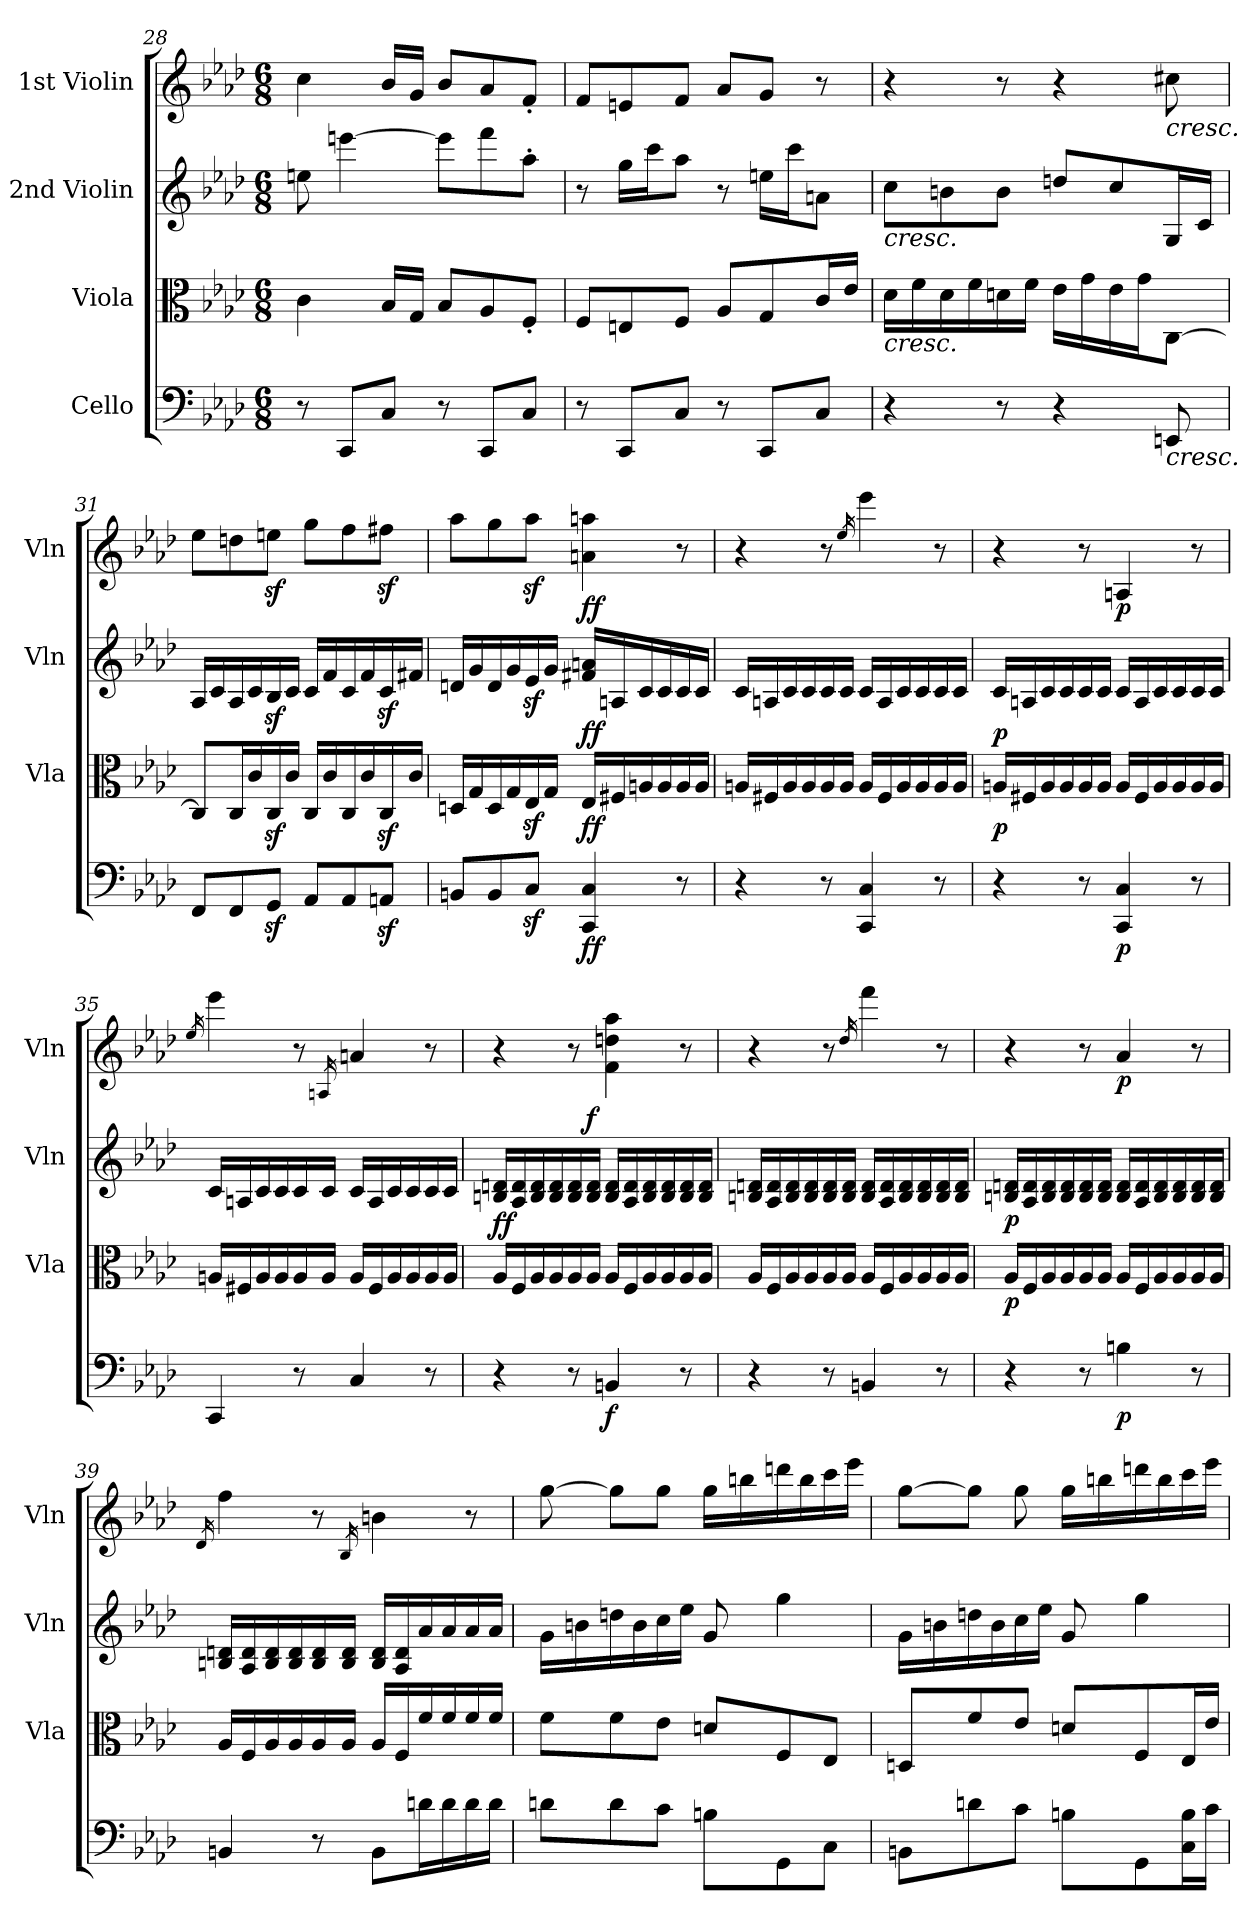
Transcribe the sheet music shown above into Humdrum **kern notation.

**kern	**dynam	**kern	**dynam	**kern	**dynam	**kern	**dynam
*part4	*part4	*part3	*part3	*part2	*part2	*part1	*part1
*staff4	*staff4	*staff3	*staff3	*staff2	*staff2	*staff1	*staff1
*I"Cello	*	*I"Viola	*	*I"2nd Violin	*	*I"1st Violin	*
*	*	*I'Vla	*	*I'Vln	*	*I'Vln	*
*clefF4	*	*clefC3	*	*clefG2	*	*clefG2	*
*k[b-e-a-d-]	*	*k[b-e-a-d-]	*	*k[b-e-a-d-]	*	*k[b-e-a-d-]	*
*M6/8	*	*M6/8	*	*M6/8	*	*M6/8	*
=28	=28	=28	=28	=28	=28	=28	=28
8r	.	4c\	.	8een\	.	4cc\	.
8CC/L	.	.	.	[4eeen\	.	.	.
8C/J	.	16B-/LL	.	.	.	16b-/LL	.
.	.	16G/JJ	.	.	.	16g/JJ	.
8r	.	8B-/L	.	8eee\L]	.	8b-/L	.
8CC/L	.	8A-/	.	8fff\	.	8a-/	.
8C/J	.	8F'/J	.	8aa-'\J	.	8f'/J	.
!!LO:LB:g=z
=29	=29	=29	=29	=29	=29	=29	=29
8r	.	8F/L	.	8r	.	8f/L	.
8CC/L	.	8En/	.	16gg\LL	.	8en/	.
.	.	.	.	16ccc\J	.	.	.
8C/J	.	8F/J	.	8aa-\J	.	8f/J	.
8r	.	8A-/L	.	8r	.	8a-/L	.
8CC/L	.	8G/	.	16een\LL	.	8g/J	.
.	.	.	.	16ccc\J	.	.	.
8C/J	.	16c/L	.	8an\J	.	8r	.
.	.	16e-/JJ	.	.	.	.	.
!!LO:PB:g=z
=30	=30	=30	=30	=30	=30	=30	=30
!	!	!	!	!LO:TX:b:i:t=cresc.	!	!	!
!	!	!LO:TX:b:i:t=cresc.	!	!	!	!	!
4r	.	16d-\LL	.	8cc\L	.	4r	.
.	.	16f\	.	.	.	.	.
.	.	16d-\	.	8bn\	.	.	.
.	.	16f\	.	.	.	.	.
8r	.	16dn\	.	8b\J	.	8r	.
.	.	16f\JJ	.	.	.	.	.
4r	.	16e-\LL	.	8ddn/L	.	4r	.
.	.	16g\	.	.	.	.	.
.	.	16e-\	.	8cc/	.	.	.
.	.	16g\J	.	.	.	.	.
!	!	!	!	!	!	!LO:TX:b:i:t=cresc.	!
!LO:TX:b:i:t=cresc.	!	!	!	!	!	!	!
8EEn/	.	[8C\J	.	16G/L	.	8cc#X\	.
.	.	.	.	16c/JJ	.	.	.
=31	=31	=31	=31	=31	=31	=31	=31
8FF/L	.	8C/L]	.	16A-/LL	.	8ee-\L	.
.	.	.	.	16c/	.	.	.
8FF/	.	16C/L	.	16A-/	.	8ddn\	.
.	.	16c/	.	16c/	.	.	.
8GGz</J	.	16Cz</	.	16B-z</	.	8eenz<\J	.
.	.	16c/JJ	.	16c/JJ	.	.	.
8AA-/L	.	16C/LL	.	16c/LL	.	8gg\L	.
.	.	16c/	.	16f/	.	.	.
8AA-/	.	16C/	.	16c/	.	8ff\	.
.	.	16c/	.	16f/	.	.	.
8AAnz</J	.	16Cz</	.	16cz</	.	8ff#Xz<\J	.
.	.	16c/JJ	.	16f#X/JJ	.	.	.
!!LO:LB:g=z
=32	=32	=32	=32	=32	=32	=32	=32
8BBn/L	.	16Dn/LL	.	16dn/LL	.	8aa-\L	.
.	.	16G/	.	16g/	.	.	.
8BB/	.	16D/	.	16d/	.	8gg\	.
.	.	16G/	.	16g/	.	.	.
8Cz</J	.	16E-z</	.	16e-z</	.	8aa-z<\J	.
.	.	16G/JJ	.	16g/JJ	.	.	.
!	!LO:DY:b	!	!LO:DY:b	!	!LO:DY:b	!	!LO:DY:b
4CC/ 4C/	ff	16E-/LL	ff	16f#X/ 16an/LL	ff	4an\ 4aan\	ff
.	.	16F#X/	.	16An/	.	.	.
.	.	16An/	.	16c/	.	.	.
.	.	16A/	.	16c/	.	.	.
8r	.	16A/	.	16c/	.	8r	.
.	.	16A/JJ	.	16c/JJ	.	.	.
!!LO:LB:g=z
=33	=33	=33	=33	=33	=33	=33	=33
4r	.	16An/LL	.	16c/LL	.	4r	.
.	.	16F#X/	.	16An/	.	.	.
.	.	16A/	.	16c/	.	.	.
.	.	16A/	.	16c/	.	.	.
8r	.	16A/	.	16c/	.	8r	.
.	.	16A/JJ	.	16c/JJ	.	.	.
.	.	.	.	.	.	16qee-/	.
4CC/ 4C/	.	16A/LL	.	16c/LL	.	4eee-\	.
.	.	16F#/	.	16A/	.	.	.
.	.	16A/	.	16c/	.	.	.
.	.	16A/	.	16c/	.	.	.
8r	.	16A/	.	16c/	.	8r	.
.	.	16A/JJ	.	16c/JJ	.	.	.
=34	=34	=34	=34	=34	=34	=34	=34
!	!	!	!LO:DY:b	!	!LO:DY:b	!	!
4r	.	16An/LL	p	16c/LL	p	4r	.
.	.	16F#X/	.	16An/	.	.	.
.	.	16A/	.	16c/	.	.	.
.	.	16A/	.	16c/	.	.	.
8r	.	16A/	.	16c/	.	8r	.
.	.	16A/JJ	.	16c/JJ	.	.	.
!	!LO:DY:b	!	!	!	!	!	!LO:DY:b
4CC/ 4C/	p	16A/LL	.	16c/LL	.	4An/	p
.	.	16F#/	.	16A/	.	.	.
.	.	16A/	.	16c/	.	.	.
.	.	16A/	.	16c/	.	.	.
8r	.	16A/	.	16c/	.	8r	.
.	.	16A/JJ	.	16c/JJ	.	.	.
!!LO:PB:g=z
=35	=35	=35	=35	=35	=35	=35	=35
.	.	.	.	.	.	16qee-/	.
4CC/	.	16An/LL	.	16c/LL	.	4eee-\	.
.	.	16F#X/	.	16An/	.	.	.
.	.	16A/	.	16c/	.	.	.
.	.	16A/	.	16c/	.	.	.
8r	.	16A/	.	16c/	.	8r	.
.	.	16A/JJ	.	16c/JJ	.	.	.
.	.	.	.	.	.	16qAn/	.
4C/	.	16A/LL	.	16c/LL	.	4an/	.
.	.	16F#/	.	16A/	.	.	.
.	.	16A/	.	16c/	.	.	.
.	.	16A/	.	16c/	.	.	.
8r	.	16A/	.	16c/	.	8r	.
.	.	16A/JJ	.	16c/JJ	.	.	.
=36	=36	=36	=36	=36	=36	=36	=36
!	!	!	!LO:DY:a	!	!	!	!
!	!	!	!LO:DY:n=1:b	!	!	!	!
4r	.	16A-/LL	f f	16Bn/ 16dn/LL	.	4r	.
.	.	16F/	.	16A-/ 16d/	.	.	.
.	.	16A-/	.	16B/ 16d/	.	.	.
.	.	16A-/	.	16B/ 16d/	.	.	.
8r	.	16A-/	.	16B/ 16d/	.	8r	.
!	!	!	!	!	!LO:DY:a	!	!
.	.	16A-/JJ	.	16B/ 16d/JJ	f	.	.
!	!LO:DY:b	!	!	!	!	!	!
4BBn/	f	16A-/LL	.	16B/ 16d/LL	.	4f\ 4ddn\ 4aa-\	.
.	.	16F/	.	16A-/ 16d/	.	.	.
.	.	16A-/	.	16B/ 16d/	.	.	.
.	.	16A-/	.	16B/ 16d/	.	.	.
8r	.	16A-/	.	16B/ 16d/	.	8r	.
.	.	16A-/JJ	.	16B/ 16d/JJ	.	.	.
!!LO:LB:g=z
=37	=37	=37	=37	=37	=37	=37	=37
4r	.	16A-/LL	.	16Bn/ 16dn/LL	.	4r	.
.	.	16F/	.	16A-/ 16d/	.	.	.
.	.	16A-/	.	16B/ 16d/	.	.	.
.	.	16A-/	.	16B/ 16d/	.	.	.
8r	.	16A-/	.	16B/ 16d/	.	8r	.
.	.	16A-/JJ	.	16B/ 16d/JJ	.	.	.
.	.	.	.	.	.	16qdd-/	.
4BBn/	.	16A-/LL	.	16B/ 16d/LL	.	4fff\	.
.	.	16F/	.	16A-/ 16d/	.	.	.
.	.	16A-/	.	16B/ 16d/	.	.	.
.	.	16A-/	.	16B/ 16d/	.	.	.
8r	.	16A-/	.	16B/ 16d/	.	8r	.
.	.	16A-/JJ	.	16B/ 16d/JJ	.	.	.
=38	=38	=38	=38	=38	=38	=38	=38
!	!	!	!LO:DY:b	!	!LO:DY:b	!	!
4r	.	16A-/LL	p	16Bn/ 16dn/LL	p	4r	.
.	.	16F/	.	16A-/ 16d/	.	.	.
.	.	16A-/	.	16B/ 16d/	.	.	.
.	.	16A-/	.	16B/ 16d/	.	.	.
8r	.	16A-/	.	16B/ 16d/	.	8r	.
.	.	16A-/JJ	.	16B/ 16d/JJ	.	.	.
!	!LO:DY:b	!	!	!	!	!	!LO:DY:b
4Bn\	p	16A-/LL	.	16B/ 16d/LL	.	4a-/	p
.	.	16F/	.	16A-/ 16d/	.	.	.
.	.	16A-/	.	16B/ 16d/	.	.	.
.	.	16A-/	.	16B/ 16d/	.	.	.
8r	.	16A-/	.	16B/ 16d/	.	8r	.
.	.	16A-/JJ	.	16B/ 16d/JJ	.	.	.
!!LO:LB:g=z
=39	=39	=39	=39	=39	=39	=39	=39
.	.	.	.	.	.	16qd-/	.
4BBn/	.	16A-/LL	.	16Bn/ 16dn/LL	.	4ff\	.
.	.	16F/	.	16A-/ 16d/	.	.	.
.	.	16A-/	.	16B/ 16d/	.	.	.
.	.	16A-/	.	16B/ 16d/	.	.	.
8r	.	16A-/	.	16B/ 16d/	.	8r	.
.	.	16A-/JJ	.	16B/ 16d/JJ	.	.	.
.	.	.	.	.	.	16qB-/	.
8BB\L	.	16A-/LL	.	16B/ 16d/LL	.	4bn\	.
.	.	16F/	.	16A-/ 16d/	.	.	.
16dn\L	.	16f/	.	16a-/	.	.	.
16d\	.	16f/	.	16a-/	.	.	.
16d\	.	16f/	.	16a-/	.	8r	.
16d\JJ	.	16f/JJ	.	16a-/JJ	.	.	.
!!LO:PB:g=z
=40	=40	=40	=40	=40	=40	=40	=40
8dn\L	.	8f\L	.	16g\LL	.	[8gg\	.
.	.	.	.	16bn\	.	.	.
8d\	.	8f\	.	16ddn\	.	8gg\L]	.
.	.	.	.	16b\	.	.	.
8c\J	.	8e-\J	.	16cc\	.	8gg\J	.
.	.	.	.	16ee-\JJ	.	.	.
8Bn\L	.	8dn/L	.	8g/	.	16gg\LL	.
.	.	.	.	.	.	16bbn\	.
8GG\	.	8F/	.	4gg\	.	16dddn\	.
.	.	.	.	.	.	16bb\	.
8C\J	.	8E-/J	.	.	.	16ccc\	.
.	.	.	.	.	.	16eee-\JJ	.
=41	=41	=41	=41	=41	=41	=41	=41
8BBn\L	.	8Dn/L	.	16g\LL	.	[8gg\L	.
.	.	.	.	16bn\	.	.	.
8dn\	.	8f/	.	16ddn\	.	8gg\J]	.
.	.	.	.	16b\	.	.	.
8c\J	.	8e-/J	.	16cc\	.	8gg\	.
.	.	.	.	16ee-\JJ	.	.	.
8Bn\L	.	8dn/L	.	8g/	.	16gg\LL	.
.	.	.	.	.	.	16bbn\	.
8GG\	.	8F/	.	4gg\	.	16dddn\	.
.	.	.	.	.	.	16bb\	.
16C\ 16B\L	.	16E-/L	.	.	.	16ccc\	.
16c\JJ	.	16e-/JJ	.	.	.	16eee-\JJ	.
=	=	=	=	=	=	=	=
*-	*-	*-	*-	*-	*-	*-	*-
